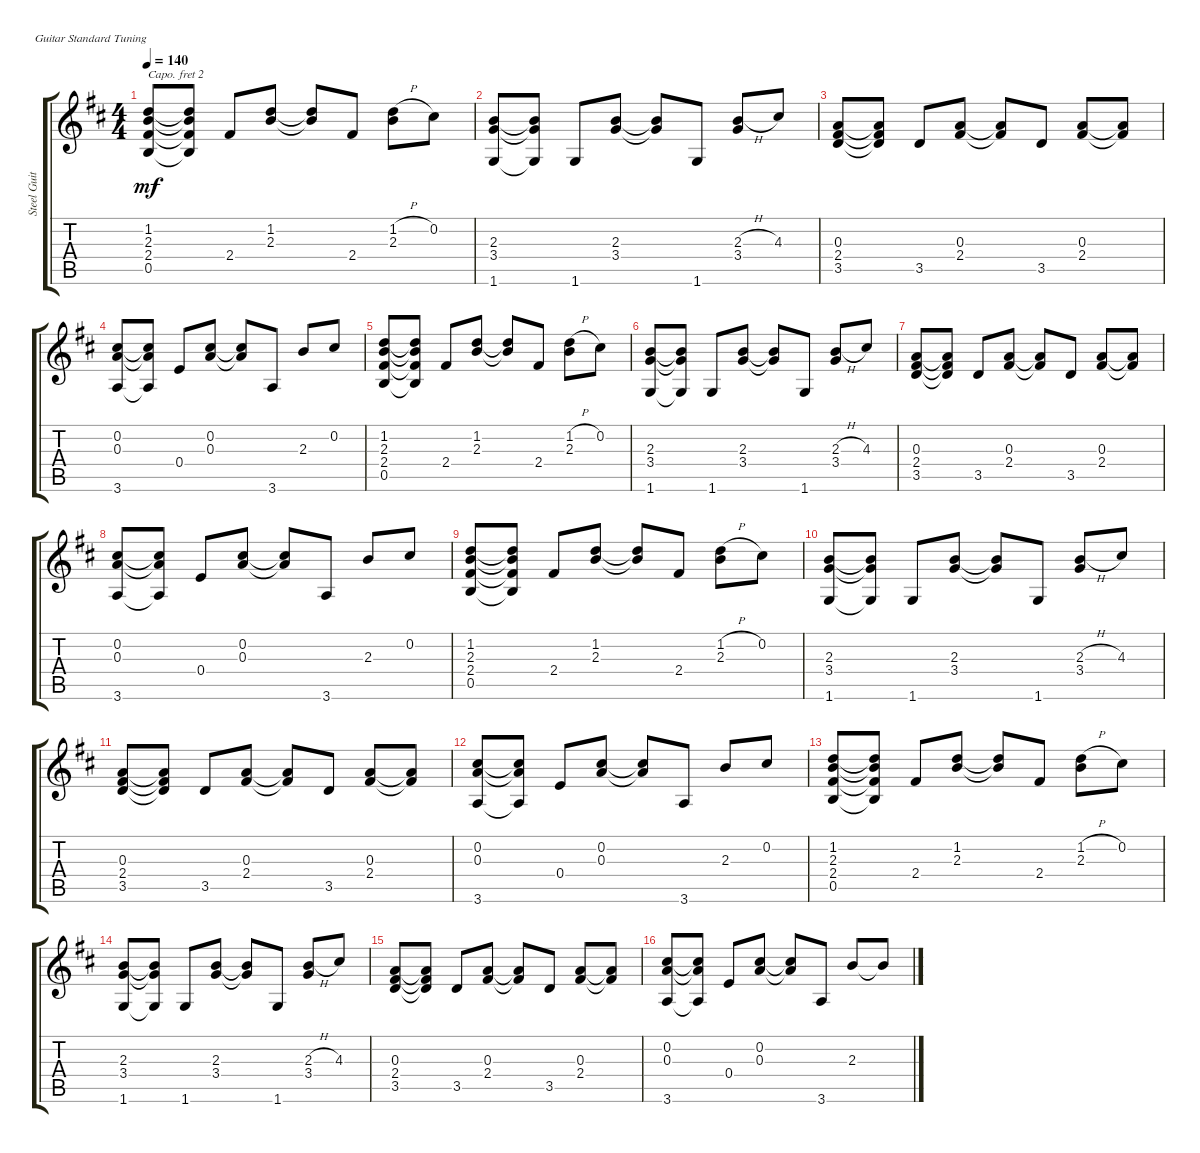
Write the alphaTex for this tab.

\defaultSystemsLayout 4
\bracketExtendMode groupsimilarinstruments
\otherSystemsTrackNameOrientation horizontal
\track ("Steel Guitar" "Steel Guit") {instrument acousticguitarsteel}
\staff {score tabs}
\capo 2
\tuning (E4 B3 G3 D3 A2 E2)
\ts (4 4)
\tempo 140
\clef g2
\scale
0.993164
\ks d
(0.5{acc forcenatural} 2.4{acc forcenatural} 2.3{acc forcenatural} 1.2{acc forcenatural}).8{dy mf instrument acousticguitarsteel beam Up} (0.5{t acc forcenatural} 2.4{t acc forcenatural} 2.3{t acc forcenatural} 1.2{t acc forcenatural}).8{beam Up} 2.4{acc forcenatural}.8{beam Up} (2.3{acc forcenatural} 1.2{acc forcenatural}).8{beam Up} (2.3{t acc forcenatural} 1.2{t acc forcenatural}).8{beam Up} 2.4{acc forcenatural}.8{beam Up} (2.3{acc forcenatural} 1.2{h acc forcenatural}).8{beam Down} 0.2{acc forcenatural}.8{beam Down} |
\scale
0.999262 (2.3{acc forcenatural} 3.4{acc forcenatural} 1.6{acc forcenatural}).8{beam Up} (2.3{t acc forcenatural} 3.4{t acc forcenatural} 1.6{t acc forcenatural}).8{beam Up} 1.6{acc forcenatural}.8{beam Up} (3.4{acc forcenatural} 2.3{acc forcenatural}).8{beam Up} (3.4{t acc forcenatural} 2.3{t acc forcenatural}).8{beam Up} 1.6{acc forcenatural}.8{beam Up} (3.4{acc forcenatural} 2.3{h acc forcenatural}).8{beam Up} 4.3{acc forcenatural}.8{beam Up} |
\scale
1.00749 (3.5{acc forcenatural} 0.3{acc forcenatural} 2.4{acc forcenatural}).8{beam Up} (3.5{t acc forcenatural} 0.3{t acc forcenatural} 2.4{t acc forcenatural}).8{beam Up} 3.5{acc forcenatural}.8{beam Up} (2.4{acc forcenatural} 0.3{acc forcenatural}).8{beam Up} (2.4{t acc forcenatural} 0.3{t acc forcenatural}).8{beam Up} 3.5{acc forcenatural}.8{beam Up} (2.4{acc forcenatural} 0.3{acc forcenatural}).8{beam Up} (2.4{t acc forcenatural} 0.3{t acc forcenatural}).8{beam Up} |
(3.6{acc forcenatural} 0.3{acc forcenatural} 0.2{acc forcenatural}).8{beam Up} (3.6{t acc forcenatural} 0.3{t acc forcenatural} 0.2{t acc forcenatural}).8{beam Up} 0.4{acc forcenatural}.8{beam Up} (0.3{acc forcenatural} 0.2{acc forcenatural}).8{beam Up} (0.3{t acc forcenatural} 0.2{t acc forcenatural}).8{beam Up} 3.6{acc forcenatural}.8{beam Up} 2.3{acc forcenatural}.8{beam Up} 0.2{acc forcenatural}.8{beam Up} |
(0.5{acc forcenatural} 2.4{acc forcenatural} 2.3{acc forcenatural} 1.2{acc forcenatural}).8{beam Up} (0.5{t acc forcenatural} 2.4{t acc forcenatural} 2.3{t acc forcenatural} 1.2{t acc forcenatural}).8{beam Up} 2.4{acc forcenatural}.8{beam Up} (2.3{acc forcenatural} 1.2{acc forcenatural}).8{beam Up} (2.3{t acc forcenatural} 1.2{t acc forcenatural}).8{beam Up} 2.4{acc forcenatural}.8{beam Up} (2.3{acc forcenatural} 1.2{h acc forcenatural}).8{beam Down} 0.2{acc forcenatural}.8{beam Down} |
(2.3{acc forcenatural} 3.4{acc forcenatural} 1.6{acc forcenatural}).8{beam Up} (2.3{t acc forcenatural} 3.4{t acc forcenatural} 1.6{t acc forcenatural}).8{beam Up} 1.6{acc forcenatural}.8{beam Up} (3.4{acc forcenatural} 2.3{acc forcenatural}).8{beam Up} (3.4{t acc forcenatural} 2.3{t acc forcenatural}).8{beam Up} 1.6{acc forcenatural}.8{beam Up} (3.4{acc forcenatural} 2.3{h acc forcenatural}).8{beam Up} 4.3{acc forcenatural}.8{beam Up} |
(3.5{acc forcenatural} 0.3{acc forcenatural} 2.4{acc forcenatural}).8{beam Up} (3.5{t acc forcenatural} 0.3{t acc forcenatural} 2.4{t acc forcenatural}).8{beam Up} 3.5{acc forcenatural}.8{beam Up} (2.4{acc forcenatural} 0.3{acc forcenatural}).8{beam Up} (2.4{t acc forcenatural} 0.3{t acc forcenatural}).8{beam Up} 3.5{acc forcenatural}.8{beam Up} (2.4{acc forcenatural} 0.3{acc forcenatural}).8{beam Up} (2.4{t acc forcenatural} 0.3{t acc forcenatural}).8{beam Up} |
(3.6{acc forcenatural} 0.3{acc forcenatural} 0.2{acc forcenatural}).8{beam Up} (3.6{t acc forcenatural} 0.3{t acc forcenatural} 0.2{t acc forcenatural}).8{beam Up} 0.4{acc forcenatural}.8{beam Up} (0.3{acc forcenatural} 0.2{acc forcenatural}).8{beam Up} (0.3{t acc forcenatural} 0.2{t acc forcenatural}).8{beam Up} 3.6{acc forcenatural}.8{beam Up} 2.3{acc forcenatural}.8{beam Up} 0.2{acc forcenatural}.8{beam Up} |
(0.5{acc forcenatural} 2.4{acc forcenatural} 2.3{acc forcenatural} 1.2{acc forcenatural}).8{beam Up} (0.5{t acc forcenatural} 2.4{t acc forcenatural} 2.3{t acc forcenatural} 1.2{t acc forcenatural}).8{beam Up} 2.4{acc forcenatural}.8{beam Up} (2.3{acc forcenatural} 1.2{acc forcenatural}).8{beam Up} (2.3{t acc forcenatural} 1.2{t acc forcenatural}).8{beam Up} 2.4{acc forcenatural}.8{beam Up} (2.3{acc forcenatural} 1.2{h acc forcenatural}).8{beam Down} 0.2{acc forcenatural}.8{beam Down} |
(2.3{acc forcenatural} 3.4{acc forcenatural} 1.6{acc forcenatural}).8{beam Up} (2.3{t acc forcenatural} 3.4{t acc forcenatural} 1.6{t acc forcenatural}).8{beam Up} 1.6{acc forcenatural}.8{beam Up} (3.4{acc forcenatural} 2.3{acc forcenatural}).8{beam Up} (3.4{t acc forcenatural} 2.3{t acc forcenatural}).8{beam Up} 1.6{acc forcenatural}.8{beam Up} (3.4{acc forcenatural} 2.3{h acc forcenatural}).8{beam Up} 4.3{acc forcenatural}.8{beam Up} |
(3.5{acc forcenatural} 0.3{acc forcenatural} 2.4{acc forcenatural}).8{beam Up} (3.5{t acc forcenatural} 0.3{t acc forcenatural} 2.4{t acc forcenatural}).8{beam Up} 3.5{acc forcenatural}.8{beam Up} (2.4{acc forcenatural} 0.3{acc forcenatural}).8{beam Up} (2.4{t acc forcenatural} 0.3{t acc forcenatural}).8{beam Up} 3.5{acc forcenatural}.8{beam Up} (2.4{acc forcenatural} 0.3{acc forcenatural}).8{beam Up} (2.4{t acc forcenatural} 0.3{t acc forcenatural}).8{beam Up} |
(3.6{acc forcenatural} 0.3{acc forcenatural} 0.2{acc forcenatural}).8{beam Up} (3.6{t acc forcenatural} 0.3{t acc forcenatural} 0.2{t acc forcenatural}).8{beam Up} 0.4{acc forcenatural}.8{beam Up} (0.3{acc forcenatural} 0.2{acc forcenatural}).8{beam Up} (0.3{t acc forcenatural} 0.2{t acc forcenatural}).8{beam Up} 3.6{acc forcenatural}.8{beam Up} 2.3{acc forcenatural}.8{beam Up} 0.2{acc forcenatural}.8{beam Up} |
(0.5{acc forcenatural} 2.4{acc forcenatural} 2.3{acc forcenatural} 1.2{acc forcenatural}).8{beam Up} (0.5{t acc forcenatural} 2.4{t acc forcenatural} 2.3{t acc forcenatural} 1.2{t acc forcenatural}).8{beam Up} 2.4{acc forcenatural}.8{beam Up} (2.3{acc forcenatural} 1.2{acc forcenatural}).8{beam Up} (2.3{t acc forcenatural} 1.2{t acc forcenatural}).8{beam Up} 2.4{acc forcenatural}.8{beam Up} (2.3{acc forcenatural} 1.2{h acc forcenatural}).8{beam Down} 0.2{acc forcenatural}.8{beam Down} |
(2.3{acc forcenatural} 3.4{acc forcenatural} 1.6{acc forcenatural}).8{beam Up} (2.3{t acc forcenatural} 3.4{t acc forcenatural} 1.6{t acc forcenatural}).8{beam Up} 1.6{acc forcenatural}.8{beam Up} (3.4{acc forcenatural} 2.3{acc forcenatural}).8{beam Up} (3.4{t acc forcenatural} 2.3{t acc forcenatural}).8{beam Up} 1.6{acc forcenatural}.8{beam Up} (3.4{acc forcenatural} 2.3{h acc forcenatural}).8{beam Up} 4.3{acc forcenatural}.8{beam Up} |
(3.5{acc forcenatural} 0.3{acc forcenatural} 2.4{acc forcenatural}).8{beam Up} (3.5{t acc forcenatural} 0.3{t acc forcenatural} 2.4{t acc forcenatural}).8{beam Up} 3.5{acc forcenatural}.8{beam Up} (2.4{acc forcenatural} 0.3{acc forcenatural}).8{beam Up} (2.4{t acc forcenatural} 0.3{t acc forcenatural}).8{beam Up} 3.5{acc forcenatural}.8{beam Up} (2.4{acc forcenatural} 0.3{acc forcenatural}).8{beam Up} (2.4{t acc forcenatural} 0.3{t acc forcenatural}).8{beam Up} |
(3.6{acc forcenatural} 0.3{acc forcenatural} 0.2{acc forcenatural}).8{beam Up} (3.6{t acc forcenatural} 0.3{t acc forcenatural} 0.2{t acc forcenatural}).8{beam Up} 0.4{acc forcenatural}.8{beam Up} (0.3{acc forcenatural} 0.2{acc forcenatural}).8{beam Up} (0.3{t acc forcenatural} 0.2{t acc forcenatural}).8{beam Up} 3.6{acc forcenatural}.8{beam Up} 2.3{acc forcenatural}.8{beam Up} 2.3{t acc forcenatural}.8{beam Up}
